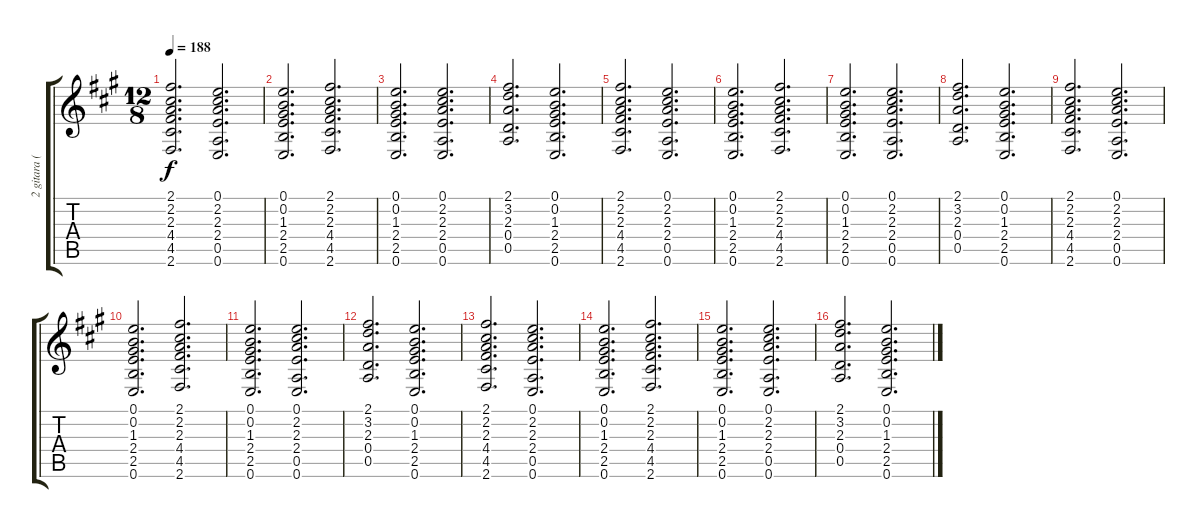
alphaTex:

\track ("2 gitara (distorzija)" "2 gitara (") {instrument distortionguitar}
\staff {score tabs}
\tuning (E4 B3 G3 D3 A2 E2) {hide}
\ts (12 8)
\tempo 188
\clef g2
\ks a
(2.1 2.2 2.3 4.4 4.5 2.6).2{d dy f} (0.1 2.2 2.3 2.4 0.5 0.6).2{d} |
(0.1 0.2 1.3 2.4 2.5 0.6).2{d} (2.1 2.2 2.3 4.4 4.5 2.6).2{d} |
(0.1 0.2 1.3 2.4 2.5 0.6).2{d} (0.1 2.2 2.3 2.4 0.5 0.6).2{d} |
(2.1 3.2 2.3 0.4 0.5).2{d} (0.1 0.2 1.3 2.4 2.5 0.6).2{d} |
(2.1 2.2 2.3 4.4 4.5 2.6).2{d} (0.1 2.2 2.3 2.4 0.5 0.6).2{d} |
(0.1 0.2 1.3 2.4 2.5 0.6).2{d} (2.1 2.2 2.3 4.4 4.5 2.6).2{d} |
(0.1 0.2 1.3 2.4 2.5 0.6).2{d} (0.1 2.2 2.3 2.4 0.5 0.6).2{d} |
(2.1 3.2 2.3 0.4 0.5).2{d} (0.1 0.2 1.3 2.4 2.5 0.6).2{d} |
(2.1 2.2 2.3 4.4 4.5 2.6).2{d} (0.1 2.2 2.3 2.4 0.5 0.6).2{d} |
(0.1 0.2 1.3 2.4 2.5 0.6).2{d} (2.1 2.2 2.3 4.4 4.5 2.6).2{d} |
(0.1 0.2 1.3 2.4 2.5 0.6).2{d} (0.1 2.2 2.3 2.4 0.5 0.6).2{d} |
(2.1 3.2 2.3 0.4 0.5).2{d} (0.1 0.2 1.3 2.4 2.5 0.6).2{d} |
(2.1 2.2 2.3 4.4 4.5 2.6).2{d} (0.1 2.2 2.3 2.4 0.5 0.6).2{d} |
(0.1 0.2 1.3 2.4 2.5 0.6).2{d} (2.1 2.2 2.3 4.4 4.5 2.6).2{d} |
(0.1 0.2 1.3 2.4 2.5 0.6).2{d} (0.1 2.2 2.3 2.4 0.5 0.6).2{d} |
(2.1 3.2 2.3 0.4 0.5).2{d} (0.1 0.2 1.3 2.4 2.5 0.6).2{d}
